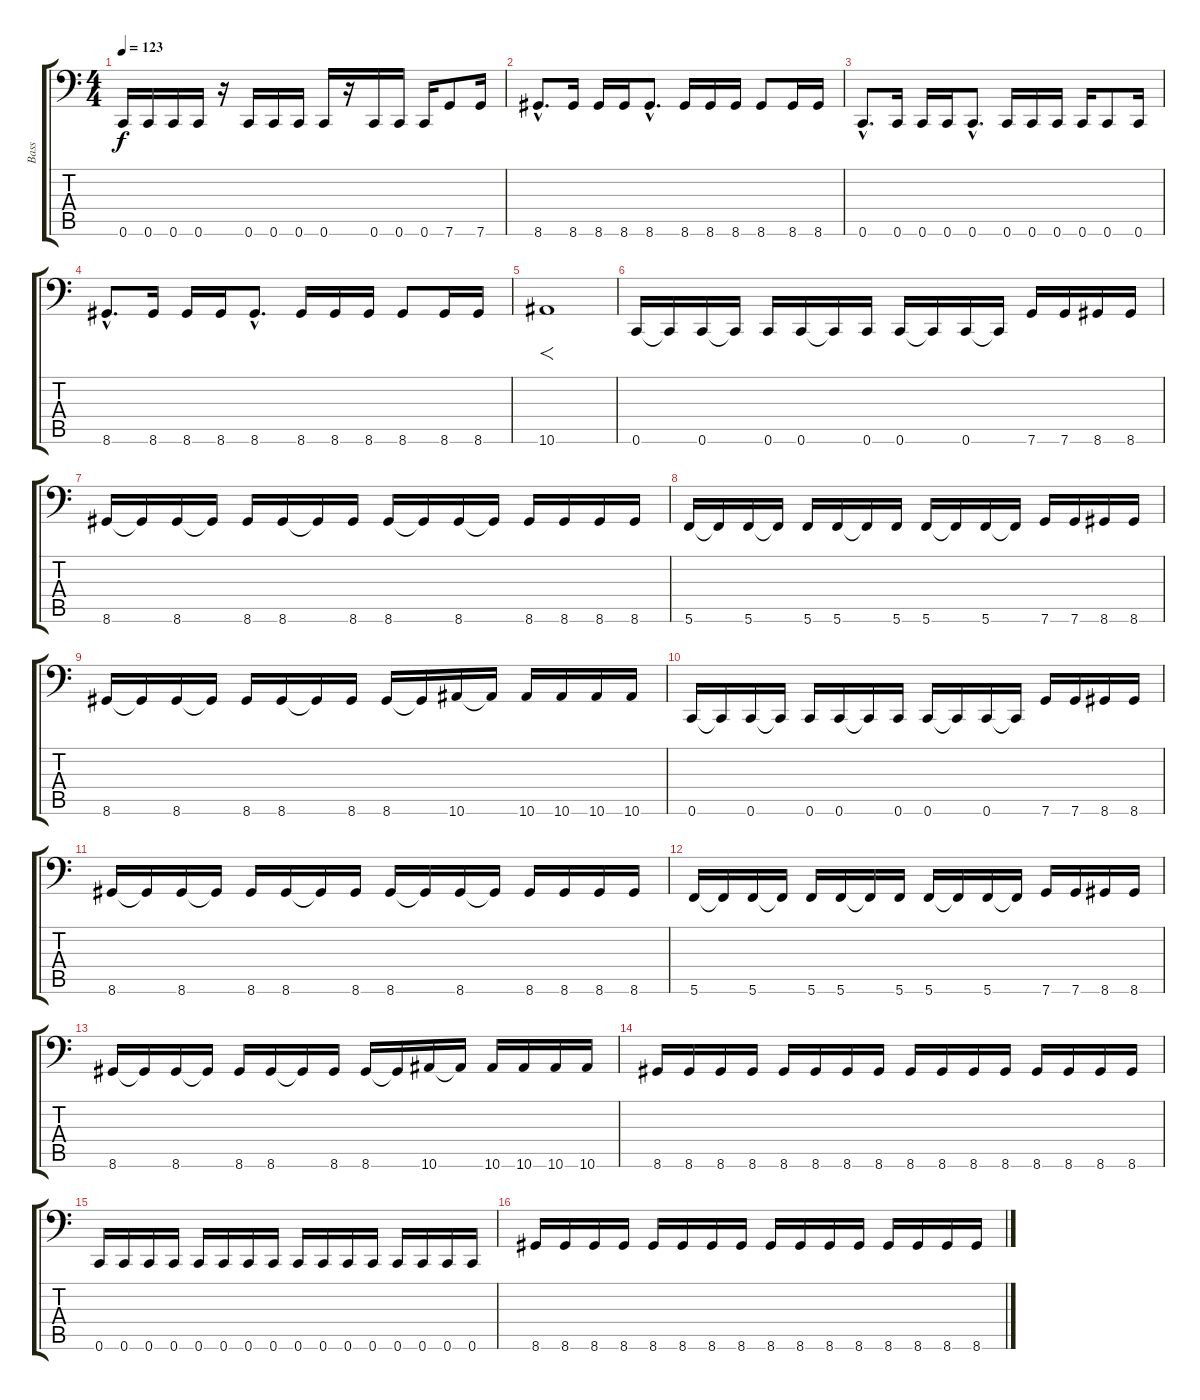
\track ("Bass" "Bass") {instrument electricbasspick}
\staff {score tabs}
\tuning (D3 A2 F2 C2 G1 C1) {hide}
\ts (4 4)
\tempo 123
\clef f4
\ks c
0.6.16{dy f} 0.6.16 0.6.16 0.6.16 r.16 0.6.16 0.6.16 0.6.16 0.6.16 r.16 0.6.16 0.6.16 0.6.16 7.6.8 7.6.16 |
8.6{hac}.8{d} 8.6.16 8.6.16 8.6.16 8.6{hac}.8{d} 8.6.16 8.6.16 8.6.16 8.6.8 8.6.16 8.6.16 |
0.6{hac}.8{d} 0.6.16 0.6.16 0.6.16 0.6{hac}.8{d} 0.6.16 0.6.16 0.6.16 0.6.16 0.6.8 0.6.16 |
8.6{hac}.8{d} 8.6.16 8.6.16 8.6.16 8.6{hac}.8{d} 8.6.16 8.6.16 8.6.16 8.6.8 8.6.16 8.6.16 |
10.6.1{f} |
0.6.16 0.6{t}.16 0.6.16 0.6{t}.16 0.6.16 0.6.16 0.6{t}.16 0.6.16 0.6.16 0.6{t}.16 0.6.16 0.6{t}.16 7.6.16 7.6.16 8.6.16 8.6.16 |
8.6.16 8.6{t}.16 8.6.16 8.6{t}.16 8.6.16 8.6.16 8.6{t}.16 8.6.16 8.6.16 8.6{t}.16 8.6.16 8.6{t}.16 8.6.16 8.6.16 8.6.16 8.6.16 |
5.6.16 5.6{t}.16 5.6.16 5.6{t}.16 5.6.16 5.6.16 5.6{t}.16 5.6.16 5.6.16 5.6{t}.16 5.6.16 5.6{t}.16 7.6.16 7.6.16 8.6.16 8.6.16 |
8.6.16 8.6{t}.16 8.6.16 8.6{t}.16 8.6.16 8.6.16 8.6{t}.16 8.6.16 8.6.16 8.6{t}.16 10.6.16 10.6{t}.16 10.6.16 10.6.16 10.6.16 10.6.16 |
0.6.16 0.6{t}.16 0.6.16 0.6{t}.16 0.6.16 0.6.16 0.6{t}.16 0.6.16 0.6.16 0.6{t}.16 0.6.16 0.6{t}.16 7.6.16 7.6.16 8.6.16 8.6.16 |
8.6.16 8.6{t}.16 8.6.16 8.6{t}.16 8.6.16 8.6.16 8.6{t}.16 8.6.16 8.6.16 8.6{t}.16 8.6.16 8.6{t}.16 8.6.16 8.6.16 8.6.16 8.6.16 |
5.6.16 5.6{t}.16 5.6.16 5.6{t}.16 5.6.16 5.6.16 5.6{t}.16 5.6.16 5.6.16 5.6{t}.16 5.6.16 5.6{t}.16 7.6.16 7.6.16 8.6.16 8.6.16 |
8.6.16 8.6{t}.16 8.6.16 8.6{t}.16 8.6.16 8.6.16 8.6{t}.16 8.6.16 8.6.16 8.6{t}.16 10.6.16 10.6{t}.16 10.6.16 10.6.16 10.6.16 10.6.16 |
8.6.16 8.6.16 8.6.16 8.6.16 8.6.16 8.6.16 8.6.16 8.6.16 8.6.16 8.6.16 8.6.16 8.6.16 8.6.16 8.6.16 8.6.16 8.6.16 |
0.6.16 0.6.16 0.6.16 0.6.16 0.6.16 0.6.16 0.6.16 0.6.16 0.6.16 0.6.16 0.6.16 0.6.16 0.6.16 0.6.16 0.6.16 0.6.16 |
8.6.16 8.6.16 8.6.16 8.6.16 8.6.16 8.6.16 8.6.16 8.6.16 8.6.16 8.6.16 8.6.16 8.6.16 8.6.16 8.6.16 8.6.16 8.6.16
